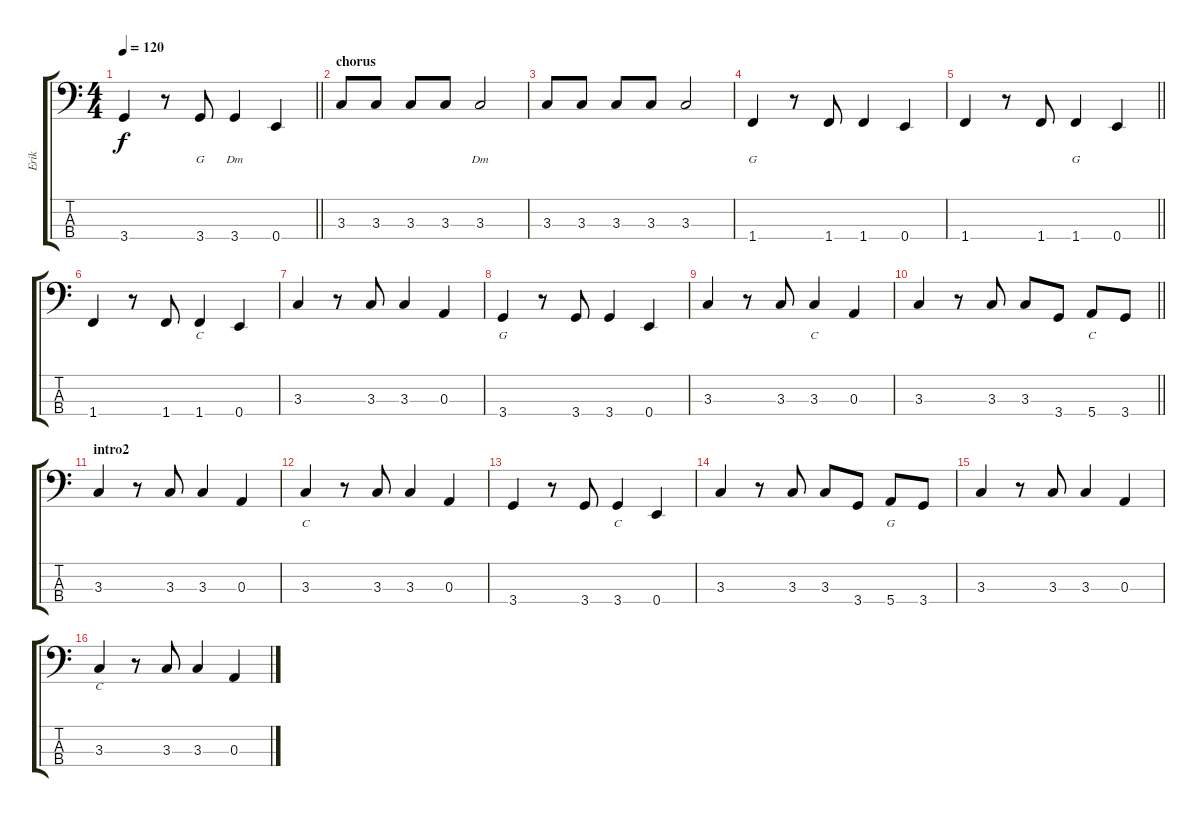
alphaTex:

\track ("Erik" "Erik") {instrument electricbassfinger}
\staff {score tabs}
\tuning (G2 D2 A1 E1) {hide}
\ts (4 4)
\tempo 120
\clef f4
\barLineRight lightlight
\ks c
3.4.4{lyrics (0 "") lyrics (1 "") lyrics (2 "") lyrics (3 "") lyrics (4 "") dy f} r.8 3.4.8{lyrics (0 "G") lyrics (1 "") lyrics (2 "") lyrics (3 "") lyrics (4 "")} 3.4.4{lyrics (0 "Dm") lyrics (1 "") lyrics (2 "") lyrics (3 "") lyrics (4 "")} 0.4.4{lyrics (0 "") lyrics (1 "") lyrics (2 "") lyrics (3 "") lyrics (4 "")} |
\section ("" "chorus")
3.3.8{lyrics (0 "") lyrics (1 "") lyrics (2 "") lyrics (3 "") lyrics (4 "")} 3.3.8{lyrics (0 "") lyrics (1 "") lyrics (2 "") lyrics (3 "") lyrics (4 "")} 3.3.8{lyrics (0 "") lyrics (1 "") lyrics (2 "") lyrics (3 "") lyrics (4 "")} 3.3.8{lyrics (0 "") lyrics (1 "") lyrics (2 "") lyrics (3 "") lyrics (4 "")} 3.3.2{lyrics (0 "Dm") lyrics (1 "") lyrics (2 "") lyrics (3 "") lyrics (4 "")} |
3.3.8{lyrics (0 "") lyrics (1 "") lyrics (2 "") lyrics (3 "") lyrics (4 "")} 3.3.8{lyrics (0 "") lyrics (1 "") lyrics (2 "") lyrics (3 "") lyrics (4 "")} 3.3.8{lyrics (0 "") lyrics (1 "") lyrics (2 "") lyrics (3 "") lyrics (4 "")} 3.3.8{lyrics (0 "") lyrics (1 "") lyrics (2 "") lyrics (3 "") lyrics (4 "")} 3.3.2{lyrics (0 "") lyrics (1 "") lyrics (2 "") lyrics (3 "") lyrics (4 "")} |
1.4.4{lyrics (0 "G") lyrics (1 "") lyrics (2 "") lyrics (3 "") lyrics (4 "")} r.8 1.4.8{lyrics (0 "") lyrics (1 "") lyrics (2 "") lyrics (3 "") lyrics (4 "")} 1.4.4{lyrics (0 "") lyrics (1 "") lyrics (2 "") lyrics (3 "") lyrics (4 "")} 0.4.4{lyrics (0 "") lyrics (1 "") lyrics (2 "") lyrics (3 "") lyrics (4 "")} |
\barLineRight lightlight
1.4.4{lyrics (0 "") lyrics (1 "") lyrics (2 "") lyrics (3 "") lyrics (4 "")} r.8 1.4.8{lyrics (0 "") lyrics (1 "") lyrics (2 "") lyrics (3 "") lyrics (4 "")} 1.4.4{lyrics (0 "G") lyrics (1 "") lyrics (2 "") lyrics (3 "") lyrics (4 "")} 0.4.4{lyrics (0 "") lyrics (1 "") lyrics (2 "") lyrics (3 "") lyrics (4 "")} |
1.4.4{lyrics (0 "") lyrics (1 "") lyrics (2 "") lyrics (3 "") lyrics (4 "")} r.8 1.4.8{lyrics (0 "") lyrics (1 "") lyrics (2 "") lyrics (3 "") lyrics (4 "")} 1.4.4{lyrics (0 "C") lyrics (1 "") lyrics (2 "") lyrics (3 "") lyrics (4 "")} 0.4.4{lyrics (0 "") lyrics (1 "") lyrics (2 "") lyrics (3 "") lyrics (4 "")} |
3.3.4{lyrics (0 "") lyrics (1 "") lyrics (2 "") lyrics (3 "") lyrics (4 "")} r.8 3.3.8{lyrics (0 "") lyrics (1 "") lyrics (2 "") lyrics (3 "") lyrics (4 "")} 3.3.4{lyrics (0 "") lyrics (1 "") lyrics (2 "") lyrics (3 "") lyrics (4 "")} 0.3.4{lyrics (0 "") lyrics (1 "") lyrics (2 "") lyrics (3 "") lyrics (4 "")} |
3.4.4{lyrics (0 "G") lyrics (1 "") lyrics (2 "") lyrics (3 "") lyrics (4 "")} r.8 3.4.8{lyrics (0 "") lyrics (1 "") lyrics (2 "") lyrics (3 "") lyrics (4 "")} 3.4.4{lyrics (0 "") lyrics (1 "") lyrics (2 "") lyrics (3 "") lyrics (4 "")} 0.4.4{lyrics (0 "") lyrics (1 "") lyrics (2 "") lyrics (3 "") lyrics (4 "")} |
3.3.4{lyrics (0 "") lyrics (1 "") lyrics (2 "") lyrics (3 "") lyrics (4 "")} r.8 3.3.8{lyrics (0 "") lyrics (1 "") lyrics (2 "") lyrics (3 "") lyrics (4 "")} 3.3.4{lyrics (0 "C") lyrics (1 "") lyrics (2 "") lyrics (3 "") lyrics (4 "")} 0.3.4{lyrics (0 "") lyrics (1 "") lyrics (2 "") lyrics (3 "") lyrics (4 "")} |
\barLineRight lightlight
3.3.4{lyrics (0 "") lyrics (1 "") lyrics (2 "") lyrics (3 "") lyrics (4 "")} r.8 3.3.8{lyrics (0 "") lyrics (1 "") lyrics (2 "") lyrics (3 "") lyrics (4 "")} 3.3.8{lyrics (0 "") lyrics (1 "") lyrics (2 "") lyrics (3 "") lyrics (4 "")} 3.4.8{lyrics (0 "") lyrics (1 "") lyrics (2 "") lyrics (3 "") lyrics (4 "")} 5.4.8{lyrics (0 "C") lyrics (1 "") lyrics (2 "") lyrics (3 "") lyrics (4 "")} 3.4.8{lyrics (0 "") lyrics (1 "") lyrics (2 "") lyrics (3 "") lyrics (4 "")} |
\section ("" "intro2")
3.3.4{lyrics (0 "") lyrics (1 "") lyrics (2 "") lyrics (3 "") lyrics (4 "")} r.8 3.3.8{lyrics (0 "") lyrics (1 "") lyrics (2 "") lyrics (3 "") lyrics (4 "")} 3.3.4{lyrics (0 "") lyrics (1 "") lyrics (2 "") lyrics (3 "") lyrics (4 "")} 0.3.4{lyrics (0 "") lyrics (1 "") lyrics (2 "") lyrics (3 "") lyrics (4 "")} |
3.3.4{lyrics (0 "C") lyrics (1 "") lyrics (2 "") lyrics (3 "") lyrics (4 "")} r.8 3.3.8{lyrics (0 "") lyrics (1 "") lyrics (2 "") lyrics (3 "") lyrics (4 "")} 3.3.4{lyrics (0 "") lyrics (1 "") lyrics (2 "") lyrics (3 "") lyrics (4 "")} 0.3.4{lyrics (0 "") lyrics (1 "") lyrics (2 "") lyrics (3 "") lyrics (4 "")} |
3.4.4{lyrics (0 "") lyrics (1 "") lyrics (2 "") lyrics (3 "") lyrics (4 "")} r.8 3.4.8{lyrics (0 "") lyrics (1 "") lyrics (2 "") lyrics (3 "") lyrics (4 "")} 3.4.4{lyrics (0 "C") lyrics (1 "") lyrics (2 "") lyrics (3 "") lyrics (4 "")} 0.4.4{lyrics (0 "") lyrics (1 "") lyrics (2 "") lyrics (3 "") lyrics (4 "")} |
3.3.4{lyrics (0 "") lyrics (1 "") lyrics (2 "") lyrics (3 "") lyrics (4 "")} r.8 3.3.8{lyrics (0 "") lyrics (1 "") lyrics (2 "") lyrics (3 "") lyrics (4 "")} 3.3.8{lyrics (0 "") lyrics (1 "") lyrics (2 "") lyrics (3 "") lyrics (4 "")} 3.4.8{lyrics (0 "") lyrics (1 "") lyrics (2 "") lyrics (3 "") lyrics (4 "")} 5.4.8{lyrics (0 "G") lyrics (1 "") lyrics (2 "") lyrics (3 "") lyrics (4 "")} 3.4.8{lyrics (0 "") lyrics (1 "") lyrics (2 "") lyrics (3 "") lyrics (4 "")} |
3.3.4{lyrics (0 "") lyrics (1 "") lyrics (2 "") lyrics (3 "") lyrics (4 "")} r.8 3.3.8{lyrics (0 "") lyrics (1 "") lyrics (2 "") lyrics (3 "") lyrics (4 "")} 3.3.4{lyrics (0 "") lyrics (1 "") lyrics (2 "") lyrics (3 "") lyrics (4 "")} 0.3.4{lyrics (0 "") lyrics (1 "") lyrics (2 "") lyrics (3 "") lyrics (4 "")} |
3.3.4{lyrics (0 "C") lyrics (1 "") lyrics (2 "") lyrics (3 "") lyrics (4 "")} r.8 3.3.8{lyrics (0 "") lyrics (1 "") lyrics (2 "") lyrics (3 "") lyrics (4 "")} 3.3.4{lyrics (0 "") lyrics (1 "") lyrics (2 "") lyrics (3 "") lyrics (4 "")} 0.3.4{lyrics (0 "") lyrics (1 "") lyrics (2 "") lyrics (3 "") lyrics (4 "")}
